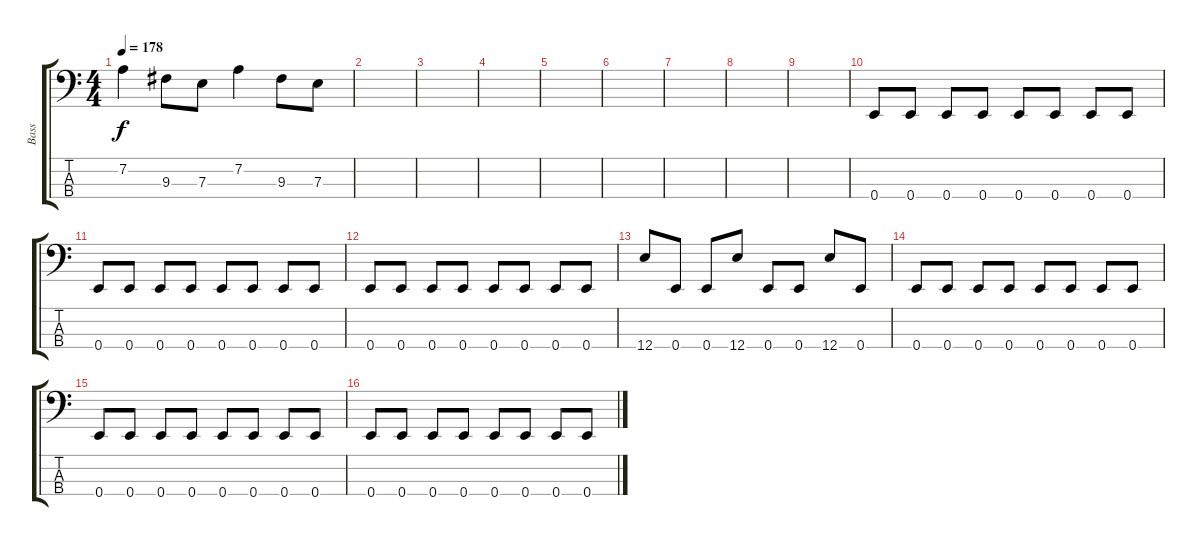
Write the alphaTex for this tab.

\track ("Bass" "Bass") {instrument electricbassfinger}
\staff {score tabs}
\tuning (G2 D2 A1 E1) {hide}
\ts (4 4)
\tempo 178
\clef f4
\ks c
7.2.4{dy f} 9.3.8 7.3.8 7.2.4 9.3.8 7.3.8 |
|
|
|
|
|
|
|
|
0.4.8 0.4.8 0.4.8 0.4.8 0.4.8 0.4.8 0.4.8 0.4.8 |
0.4.8 0.4.8 0.4.8 0.4.8 0.4.8 0.4.8 0.4.8 0.4.8 |
0.4.8 0.4.8 0.4.8 0.4.8 0.4.8 0.4.8 0.4.8 0.4.8 |
12.4.8 0.4.8 0.4.8 12.4.8 0.4.8 0.4.8 12.4.8 0.4.8 |
0.4.8 0.4.8 0.4.8 0.4.8 0.4.8 0.4.8 0.4.8 0.4.8 |
0.4.8 0.4.8 0.4.8 0.4.8 0.4.8 0.4.8 0.4.8 0.4.8 |
0.4.8 0.4.8 0.4.8 0.4.8 0.4.8 0.4.8 0.4.8 0.4.8
